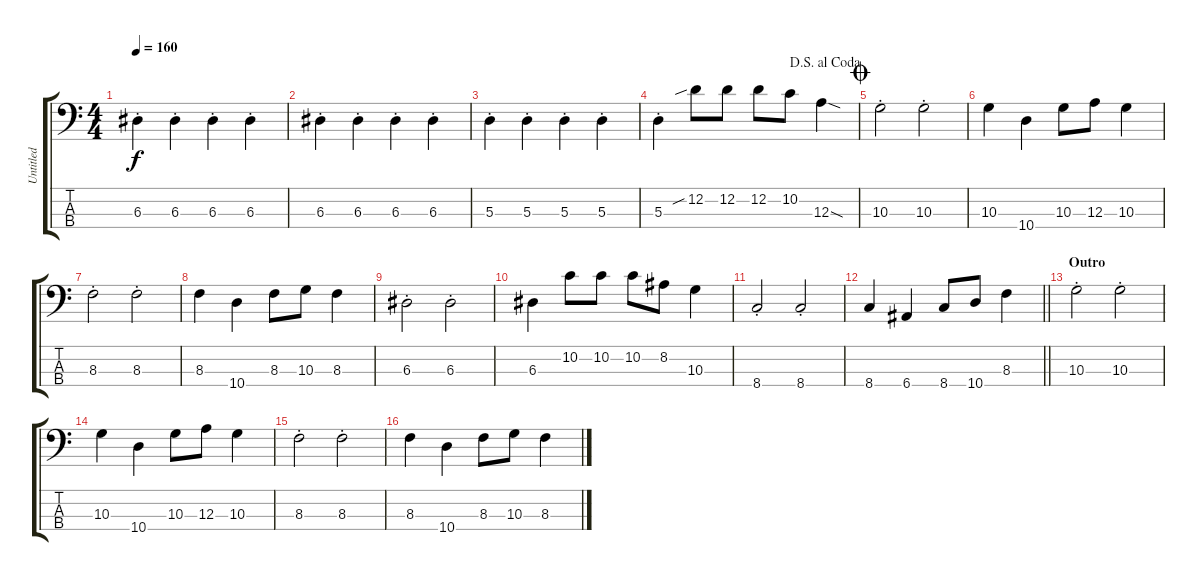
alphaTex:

\track ("Untitled" "Untitled") {instrument electricbassfinger}
\staff {score tabs}
\tuning (G2 D2 A1 E1) {hide}
\ts (4 4)
\tempo 160
\clef f4
\ks c
6.3{st}.4{dy f} 6.3{st}.4 6.3{st}.4 6.3{st}.4 |
6.3{st}.4 6.3{st}.4 6.3{st}.4 6.3{st}.4 |
5.3{st}.4 5.3{st}.4 5.3{st}.4 5.3{st}.4 |
\jump dalsegnoalcoda
5.3{st}.4 12.2{sib}.8 12.2.8 12.2.8 10.2.8 12.3{sod}.4 |
\jump coda
10.3{st}.2 10.3{st}.2 |
10.3.4 10.4.4 10.3.8 12.3.8 10.3.4 |
8.3{st}.2 8.3{st}.2 |
8.3.4 10.4.4 8.3.8 10.3.8 8.3.4 |
6.3{st}.2 6.3{st}.2 |
6.3.4 10.2.8 10.2.8 10.2.8 8.2.8 10.3.4 |
8.4{st}.2 8.4{st}.2 |
\barLineRight lightlight
8.4.4 6.4.4 8.4.8 10.4.8 8.3.4 |
\section ("" "Outro")
10.3{st}.2 10.3{st}.2 |
10.3.4 10.4.4 10.3.8 12.3.8 10.3.4 |
8.3{st}.2 8.3{st}.2 |
8.3.4 10.4.4 8.3.8 10.3.8 8.3.4
